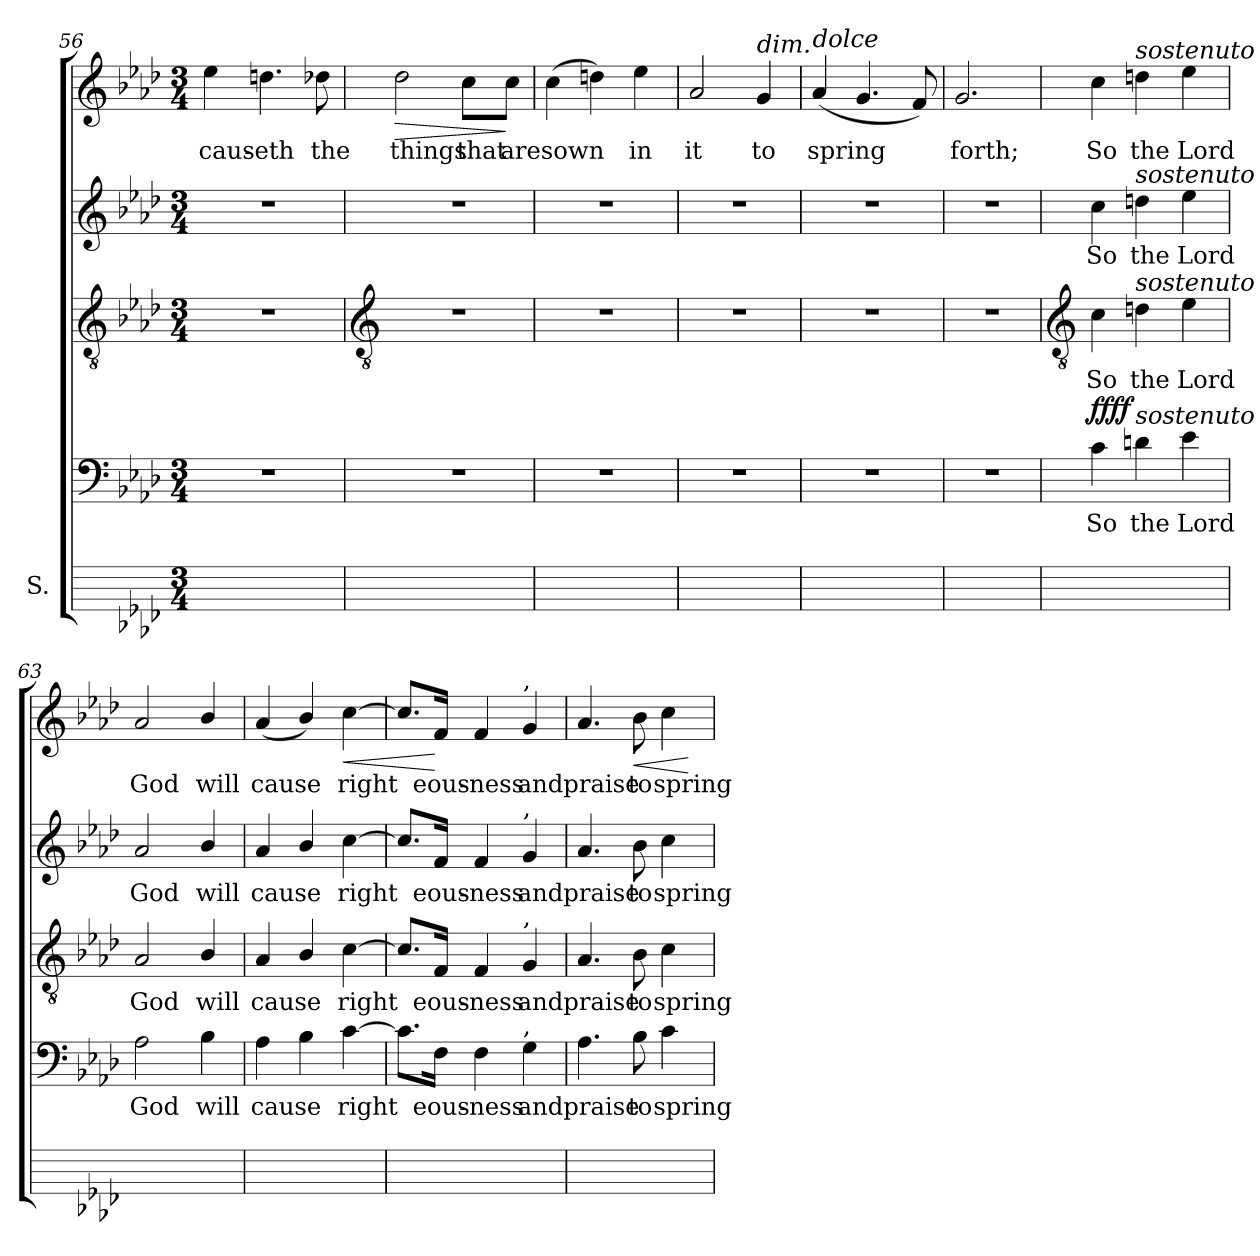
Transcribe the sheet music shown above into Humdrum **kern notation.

**kern	**kern	**text	**kern	**text	**kern	**text	**kern	**text	**dynam
*part1	*part1	*part1	*part1	*part1	*part1	*part1	*part1	*part1	*part1
*staff5	*staff4	*staff4	*staff3	*staff3	*staff2	*staff2	*staff1	*staff1	*staff1/2/3/4/5
*I"S.	*	*	*	*	*	*	*	*	*
*	*clefF4	*	*clefGv2	*	*clefG2	*	*clefG2	*	*
*k[b-e-a-d-]	*k[b-e-a-d-]	*	*k[b-e-a-d-]	*	*k[b-e-a-d-]	*	*k[b-e-a-d-]	*	*
*A-:	*A-:	*	*A-:	*	*A-:	*	*A-:	*	*
*M3/4	*M3/4	*	*M3/4	*	*M3/4	*	*M3/4	*	*
=56	=56	=56	=56	=56	=56	=56	=56	=56	=56
!	!LO:N:vis=1	!	!LO:N:vis=1	!	!LO:N:vis=1	!	!	!LO:LY:b	!
2.ryy	2.r	.	2.r	.	2.r	.	4ee-	caus-	.
!	!	!	!	!	!	!	!	!LO:LY:b	!
.	.	.	.	.	.	.	4.ddn	-eth	.
!	!	!	!	!	!	!	!	!LO:LY:b	!
.	.	.	.	.	.	.	8dd-X	the	.
!!LO:LB:g=z
=57	=57	=57	=57	=57	=57	=57	=57	=57	=57
*	*	*	*clefGv2	*	*	*	*	*	*
!	!LO:N:vis=1	!	!LO:N:vis=1	!	!LO:N:vis=1	!	!	!LO:LY:b	!LO:HP:b
2.ryy	2.r	.	2.r	.	2.r	.	2dd-	things	>
!	!	!	!	!	!	!	!	!LO:LY:b	!
.	.	.	.	.	.	.	8ccL	that	.
!	!	!	!	!	!	!	!	!LO:LY:b	!
.	.	.	.	.	.	.	8ccJ	are	]
=58	=58	=58	=58	=58	=58	=58	=58	=58	=58
!	!LO:N:vis=1	!	!LO:N:vis=1	!	!LO:N:vis=1	!	!	!LO:LY:b	!
2.ryy	2.r	.	2.r	.	2.r	.	(>4cc	sown	.
.	.	.	.	.	.	.	4ddn)	.	.
!	!	!	!	!	!	!	!	!LO:LY:b	!
.	.	.	.	.	.	.	4ee-	in	.
=59	=59	=59	=59	=59	=59	=59	=59	=59	=59
!	!LO:N:vis=1	!	!LO:N:vis=1	!	!LO:N:vis=1	!	!	!LO:LY:b	!
2.ryy	2.r	.	2.r	.	2.r	.	2a-	it	.
!	!	!	!	!	!	!	!LO:TX:a:i:t=dim.	!	!
!	!	!	!	!	!	!	!	!LO:LY:b	!
.	.	.	.	.	.	.	4g	to	.
=60	=60	=60	=60	=60	=60	=60	=60	=60	=60
!	!	!	!	!	!	!	!LO:TX:a:i:t=dolce	!	!
!	!LO:N:vis=1	!	!LO:N:vis=1	!	!LO:N:vis=1	!	!	!LO:LY:b	!
2.ryy	2.r	.	2.r	.	2.r	.	(<4a-	spring	.
.	.	.	.	.	.	.	4.g	.	.
.	.	.	.	.	.	.	8f)	.	.
=61	=61	=61	=61	=61	=61	=61	=61	=61	=61
!	!LO:N:vis=1	!	!LO:N:vis=1	!	!LO:N:vis=1	!	!	!LO:LY:b	!
2.ryy	2.r	.	2.r	.	2.r	.	2.g	forth;	.
!!LO:LB:g=z
=62	=62	=62	=62	=62	=62	=62	=62	=62	=62
*	*	*	*clefGv2	*	*	*	*	*	*
!	!	!LO:LY:b	!	!LO:LY:b	!	!LO:LY:b	!	!LO:LY:b	!LO:DY:a=4
!	!	!	!	!	!	!	!	!	!LO:DY:n=1:b=3
!	!	!	!	!	!	!	!	!	!LO:DY:n=2:b=2
!	!	!	!	!	!	!	!	!	!LO:DY:n=3:a
2.ryy	4c	So	4c	So	4cc	So	4cc	So	f f f f
!	!	!	!	!	!	!	!LO:TX:a:i:t=sostenuto	!	!
!	!	!	!	!	!LO:TX:a:i:t=sostenuto	!	!	!	!
!	!	!	!LO:TX:a:i:t=sostenuto	!	!	!	!	!	!
!	!LO:TX:a:i:t=sostenuto	!	!	!	!	!	!	!	!
!	!	!LO:LY:b	!	!LO:LY:b	!	!LO:LY:b	!	!LO:LY:b	!
.	4dn	the	4dn	the	4ddn	the	4ddn	the	.
!	!	!LO:LY:b	!	!LO:LY:b	!	!LO:LY:b	!	!LO:LY:b	!
.	4e-	Lord	4e-	Lord	4ee-	Lord	4ee-	Lord	.
=63	=63	=63	=63	=63	=63	=63	=63	=63	=63
!	!	!LO:LY:b	!	!LO:LY:b	!	!LO:LY:b	!	!LO:LY:b	!
2.ryy	2A-	God	2A-	God	2a-	God	2a-	God	.
!	!	!LO:LY:b	!	!LO:LY:b	!	!LO:LY:b	!	!LO:LY:b	!
.	4B-	will	4B-/	will	4b-/	will	4b-/	will	.
=64	=64	=64	=64	=64	=64	=64	=64	=64	=64
!	!	!LO:LY:b	!	!LO:LY:b	!	!LO:LY:b	!	!LO:LY:b	!
2.ryy	4A-	cause	4A-	cause	4a-	cause	(<4a-	cause	.
.	4B-	.	4B-/	.	4b-/	.	4b-/)	.	.
!	!	!LO:LY:b	!	!LO:LY:b	!	!LO:LY:b	!	!LO:LY:b	!LO:HP:b
.	[4c	right	[4c	right	[4cc	right	[4cc	right	<
=65	=65	=65	=65	=65	=65	=65	=65	=65	=65
2.ryy	8.cL]	.	8.cL]	.	8.ccL]	.	8.ccL]	.	.
!	!	!LO:LY:b	!	!LO:LY:b	!	!LO:LY:b	!	!LO:LY:b	!
.	16FJ	eous-	16FJ	eous-	16fJ	eous-	16fJ	eous-	[
!	!	!LO:LY:b	!	!LO:LY:b	!	!LO:LY:b	!	!LO:LY:b	!
.	4F	-ness	4F	-ness	4f	-ness	4f	-ness	.
!	!	!	!	!	!	!	!LO:TX:a:t=,	!	!
!	!	!	!	!	!LO:TX:a:t=,	!	!	!	!
!	!	!	!LO:TX:a:t=,	!	!	!	!	!	!
!	!LO:TX:a:t=,	!	!	!	!	!	!	!	!
!	!	!LO:LY:b	!	!LO:LY:b	!	!LO:LY:b	!	!LO:LY:b	!
.	4G	and	4G	and	4g	and	4g	and	.
=66	=66	=66	=66	=66	=66	=66	=66	=66	=66
!	!	!LO:LY:b	!	!LO:LY:b	!	!LO:LY:b	!	!LO:LY:b	!
2.ryy	4.A-	praise	4.A-	praise	4.a-	praise	4.a-	praise	.
!	!	!LO:LY:b	!	!LO:LY:b	!	!LO:LY:b	!	!LO:LY:b	!LO:HP:b
.	8B-	to	8B-	to	8b-	to	8b-	to	<
!	!	!LO:LY:b	!	!LO:LY:b	!	!LO:LY:b	!	!LO:LY:b	!
.	4c	spring	4c	spring	4cc	spring	4cc	spring	.
.	.	.	.	.	.	.	.	.	[
=	=	=	=	=	=	=	=	=	=
*-	*-	*-	*-	*-	*-	*-	*-	*-	*-
